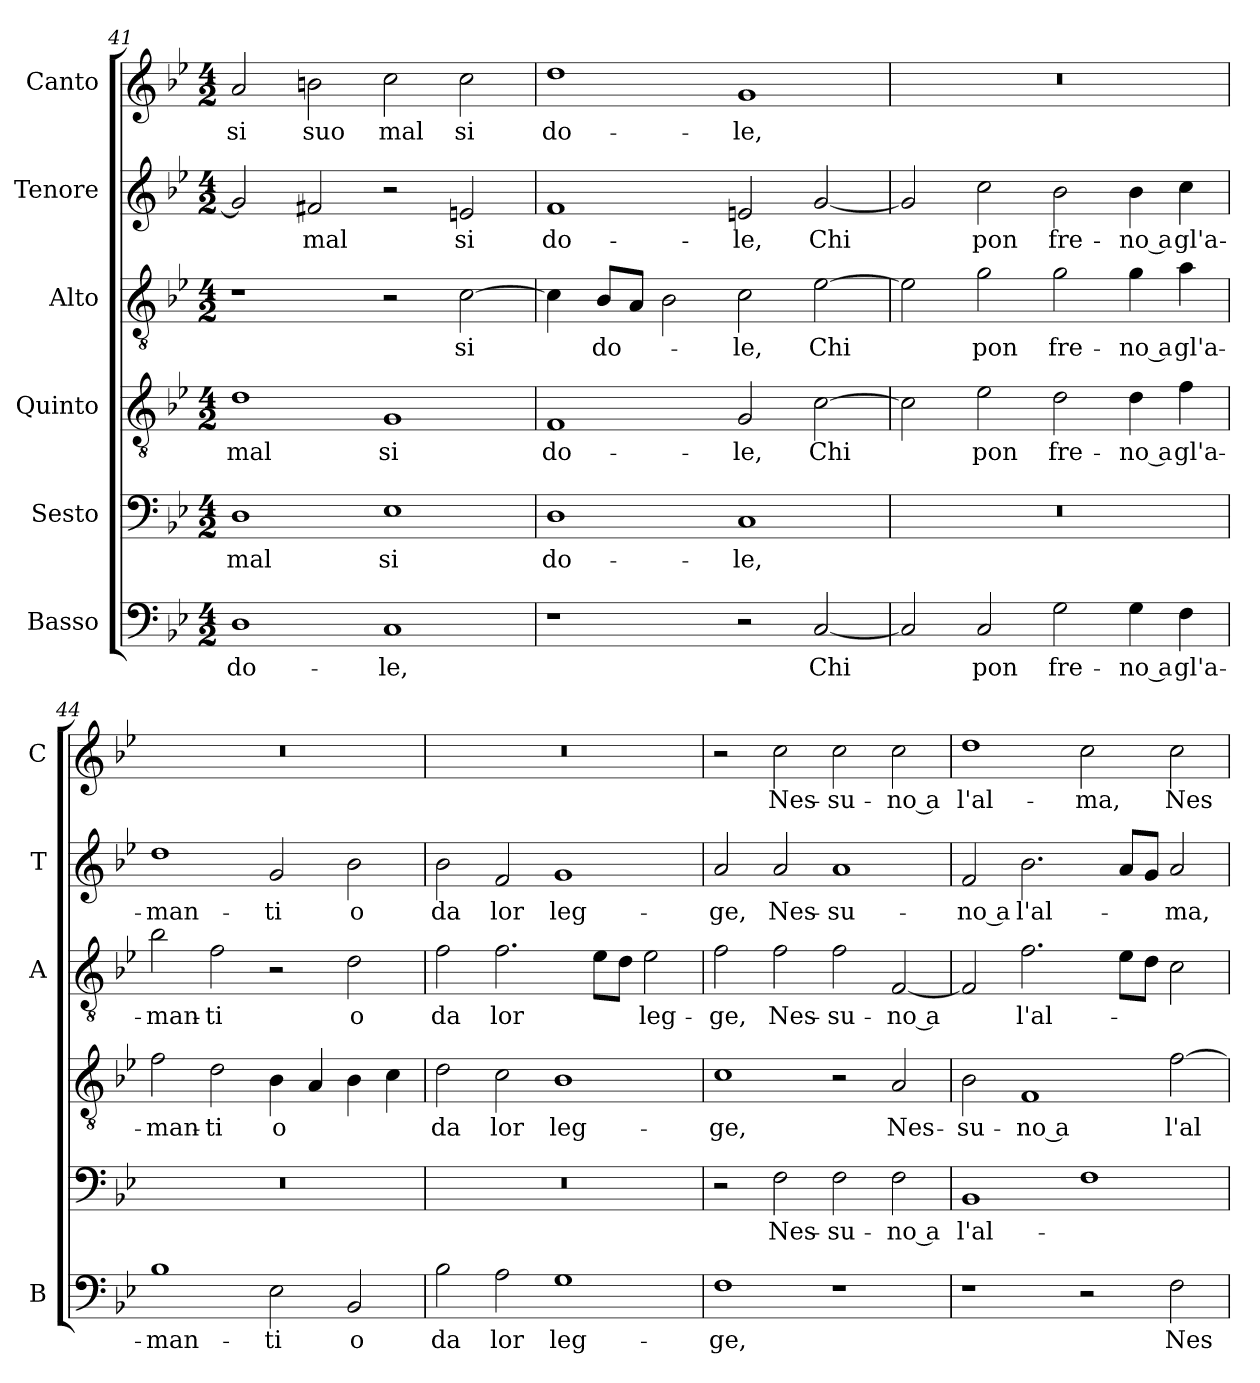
**kern	**text	**kern	**text	**kern	**text	**kern	**text	**kern	**text	**kern	**text
*part6	*part6	*part5	*part5	*part4	*part4	*part3	*part3	*part2	*part2	*part1	*part1
*staff6	*staff6	*staff5	*staff5	*staff4	*staff4	*staff3	*staff3	*staff2	*staff2	*staff1	*staff1
*I"Basso	*	*I"Sesto	*	*I"Quinto	*	*I"Alto	*	*I"Tenore	*	*I"Canto	*
*I'B	*	*	*	*	*	*I'A	*	*I'T	*	*I'C	*
*clefF4	*	*clefF4	*	*clefGv2	*	*clefGv2	*	*clefG2	*	*clefG2	*
*k[b-e-]	*	*k[b-e-]	*	*k[b-e-]	*	*k[b-e-]	*	*k[b-e-]	*	*k[b-e-]	*
*B-:	*	*B-:	*	*B-:	*	*B-:	*	*B-:	*	*B-:	*
*M4/2	*	*M4/2	*	*M4/2	*	*M4/2	*	*M4/2	*	*M4/2	*
=41	=41	=41	=41	=41	=41	=41	=41	=41	=41	=41	=41
!	!LO:LY:b	!	!LO:LY:b	!	!LO:LY:b	!	!	!	!	!	!LO:LY:b
1D	do-	1D	mal	1d	mal	1r	.	2g/]	.	2a/	-si
!	!	!	!	!	!	!	!	!	!LO:LY:b	!	!LO:LY:b
.	.	.	.	.	.	.	.	2f#X/	mal	2bn\	suo
!	!LO:LY:b	!	!LO:LY:b	!	!LO:LY:b	!	!	!	!	!	!LO:LY:b
1C	-le,	1E-	si	1G	si	2r	.	2r	.	2cc\	mal
!	!	!	!	!	!	!	!LO:LY:b	!	!LO:LY:b	!	!LO:LY:b
.	.	.	.	.	.	[2c\	si	2en/	si	2cc\	si
=42	=42	=42	=42	=42	=42	=42	=42	=42	=42	=42	=42
!	!	!	!LO:LY:b	!	!LO:LY:b	!	!	!	!LO:LY:b	!	!LO:LY:b
1r	.	1D	do-	1F	do-	4c\]	.	1f	do-	1dd	do-
!	!	!	!	!	!	!	!LO:LY:b	!	!	!	!
.	.	.	.	.	.	8B-/L	do-	.	.	.	.
.	.	.	.	.	.	8A/J	.	.	.	.	.
.	.	.	.	.	.	2B-\	.	.	.	.	.
!	!	!	!LO:LY:b	!	!LO:LY:b	!	!LO:LY:b	!	!LO:LY:b	!	!LO:LY:b
2r	.	1C	-le,	2G/	-le,	2c\	-le,	2en/	-le,	1g	-le,
!	!LO:LY:b	!	!	!	!LO:LY:b	!	!LO:LY:b	!	!LO:LY:b	!	!
[2C/	Chi	.	.	[2c\	Chi	[2e-\	Chi	[2g/	Chi	.	.
=43	=43	=43	=43	=43	=43	=43	=43	=43	=43	=43	=43
2C/]	.	0r	.	2c\]	.	2e-\]	.	2g/]	.	0r	.
!	!LO:LY:b	!	!	!	!LO:LY:b	!	!LO:LY:b	!	!LO:LY:b	!	!
2C/	pon	.	.	2e-\	pon	2g\	pon	2cc\	pon	.	.
!	!LO:LY:b	!	!	!	!LO:LY:b	!	!LO:LY:b	!	!LO:LY:b	!	!
2G\	fre-	.	.	2d\	fre-	2g\	fre-	2b-\	fre-	.	.
!	!LO:LY:b	!	!	!	!LO:LY:b	!	!LO:LY:b	!	!LO:LY:b	!	!
4G\	-no a	.	.	4d\	-no a	4g\	-no a	4b-\	-no a	.	.
!	!LO:LY:b	!	!	!	!LO:LY:b	!	!LO:LY:b	!	!LO:LY:b	!	!
4F\	gl'a-	.	.	4f\	gl'a-	4a\	gl'a-	4cc\	gl'a-	.	.
!!LO:LB:g=z
=44	=44	=44	=44	=44	=44	=44	=44	=44	=44	=44	=44
!	!LO:LY:b	!	!	!	!LO:LY:b	!	!LO:LY:b	!	!LO:LY:b	!	!
1B-	-man-	0r	.	2f\	-man-	2b-\	-man-	1dd	-man-	0r	.
!	!	!	!	!	!LO:LY:b	!	!LO:LY:b	!	!	!	!
.	.	.	.	2d\	-ti	2f\	-ti	.	.	.	.
!	!LO:LY:b	!	!	!	!LO:LY:b	!	!	!	!LO:LY:b	!	!
2E-\	-ti	.	.	4B-\	o	2r	.	2g/	-ti	.	.
.	.	.	.	4A/	.	.	.	.	.	.	.
!	!LO:LY:b	!	!	!	!	!	!LO:LY:b	!	!LO:LY:b	!	!
2BB-/	o	.	.	4B-\	.	2d\	o	2b-\	o	.	.
.	.	.	.	4c\	.	.	.	.	.	.	.
=45	=45	=45	=45	=45	=45	=45	=45	=45	=45	=45	=45
!	!LO:LY:b	!	!	!	!LO:LY:b	!	!LO:LY:b	!	!LO:LY:b	!	!
2B-\	da	0r	.	2d\	da	2f\	da	2b-\	da	0r	.
!	!LO:LY:b	!	!	!	!LO:LY:b	!	!LO:LY:b	!	!LO:LY:b	!	!
2A\	lor	.	.	2c\	lor	2.f\	lor	2f/	lor	.	.
!	!LO:LY:b	!	!	!	!LO:LY:b	!	!	!	!LO:LY:b	!	!
1G	leg-	.	.	1B-	leg-	.	.	1g	leg-	.	.
.	.	.	.	.	.	8e-\L	.	.	.	.	.
.	.	.	.	.	.	8d\J	.	.	.	.	.
!	!	!	!	!	!	!	!LO:LY:b	!	!	!	!
.	.	.	.	.	.	2e-\	leg-	.	.	.	.
=46	=46	=46	=46	=46	=46	=46	=46	=46	=46	=46	=46
!	!LO:LY:b	!	!	!	!LO:LY:b	!	!LO:LY:b	!	!LO:LY:b	!	!
1F	-ge,	2r	.	1c	-ge,	2f\	-ge,	2a/	-ge,	2r	.
!	!	!	!LO:LY:b	!	!	!	!LO:LY:b	!	!LO:LY:b	!	!LO:LY:b
.	.	2F\	Nes-	.	.	2f\	Nes-	2a/	Nes-	2cc\	Nes-
!	!	!	!LO:LY:b	!	!	!	!LO:LY:b	!	!LO:LY:b	!	!LO:LY:b
1r	.	2F\	-su-	2r	.	2f\	-su-	1a	-su-	2cc\	-su-
!	!	!	!LO:LY:b	!	!LO:LY:b	!	!LO:LY:b	!	!	!	!LO:LY:b
.	.	2F\	-no a	2A/	Nes-	[2F/	-no a	.	.	2cc\	-no a
=47	=47	=47	=47	=47	=47	=47	=47	=47	=47	=47	=47
!	!	!	!LO:LY:b	!	!LO:LY:b	!	!	!	!LO:LY:b	!	!LO:LY:b
1r	.	1BB-	l'al-	2B-\	-su-	2F/]	.	2f/	-no a	1dd	l'al-
!	!	!	!	!	!LO:LY:b	!	!LO:LY:b	!	!LO:LY:b	!	!
.	.	.	.	1F	-no a	2.f\	l'al-	2.b-\	l'al-	.	.
!	!	!	!	!	!	!	!	!	!	!	!LO:LY:b
2r	.	1F	.	.	.	.	.	.	.	2cc\	-ma,
.	.	.	.	.	.	8e-\L	.	8a/L	.	.	.
.	.	.	.	.	.	8d\J	.	8g/J	.	.	.
!	!LO:LY:b	!	!	!	!LO:LY:b	!	!	!	!LO:LY:b	!	!LO:LY:b
2F\	Nes-	.	.	[2f\	l'al-	2c\	.	2a/	-ma,	2cc\	Nes-
=	=	=	=	=	=	=	=	=	=	=	=
*-	*-	*-	*-	*-	*-	*-	*-	*-	*-	*-	*-
